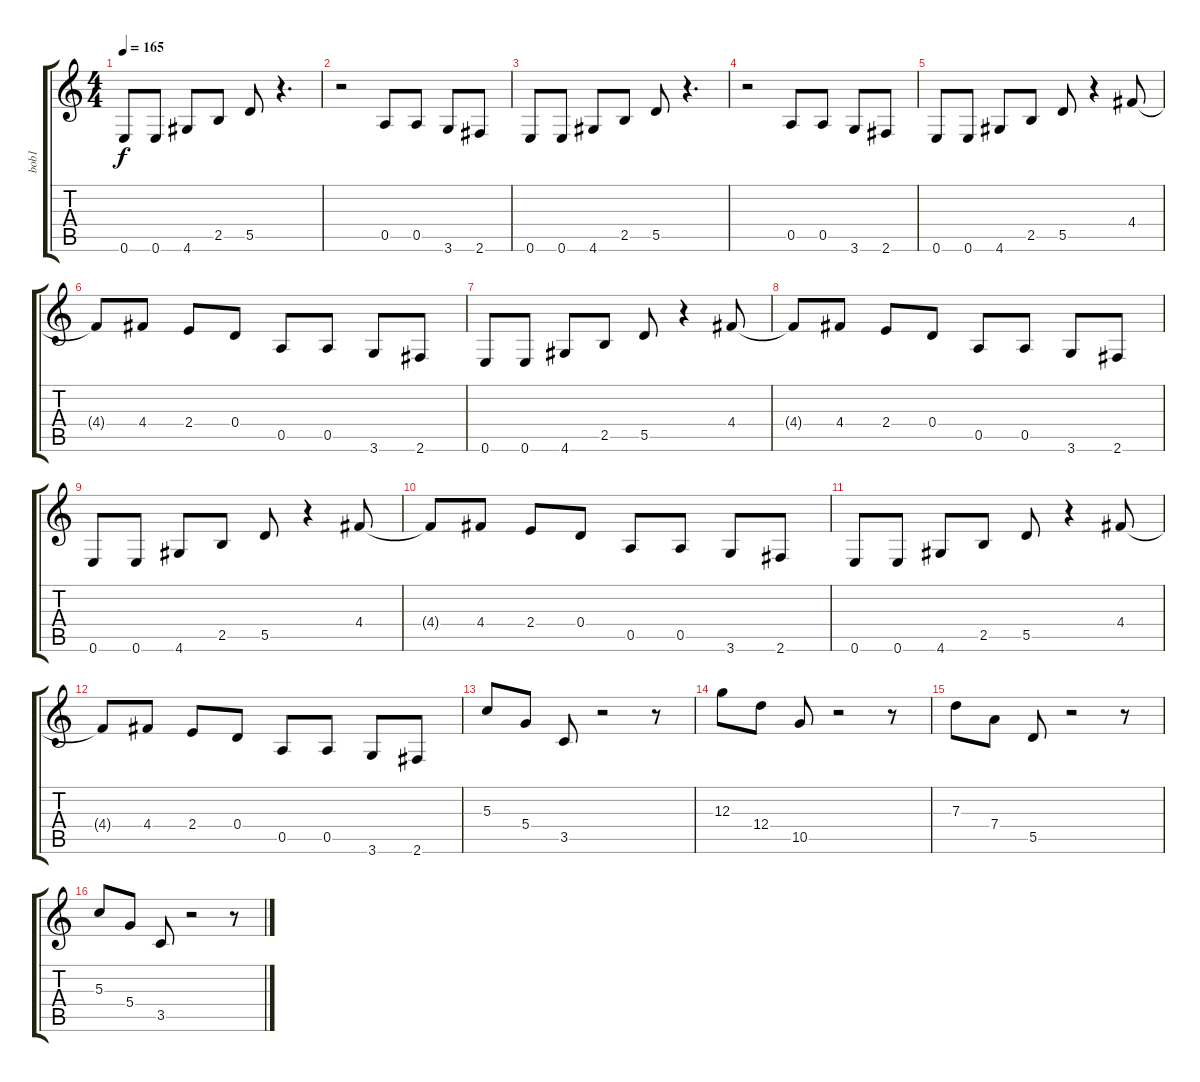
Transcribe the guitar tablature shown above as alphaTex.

\track ("bob1" "bob1") {instrument overdrivenguitar}
\staff {score tabs}
\tuning (E4 B3 G3 D3 A2 E2) {hide}
\ts (4 4)
\tempo 165
\clef g2
\ks c
0.6.8{dy f} 0.6.8 4.6.8 2.5.8 5.5.8 r.4{d} |
r.2 0.5.8 0.5.8 3.6.8 2.6.8 |
0.6.8 0.6.8 4.6.8 2.5.8 5.5.8 r.4{d} |
r.2 0.5.8 0.5.8 3.6.8 2.6.8 |
0.6.8 0.6.8 4.6.8 2.5.8 5.5.8 r.4 4.4.8{instrument distortionguitar} |
4.4{t}.8 4.4.8 2.4.8 0.4.8 0.5.8{instrument overdrivenguitar} 0.5.8 3.6.8 2.6.8 |
0.6.8 0.6.8 4.6.8 2.5.8 5.5.8 r.4 4.4.8{instrument distortionguitar} |
4.4{t}.8 4.4.8 2.4.8 0.4.8 0.5.8{instrument overdrivenguitar} 0.5.8 3.6.8 2.6.8 |
0.6.8 0.6.8 4.6.8 2.5.8 5.5.8 r.4 4.4.8{instrument distortionguitar} |
4.4{t}.8 4.4.8 2.4.8 0.4.8 0.5.8{instrument overdrivenguitar} 0.5.8 3.6.8 2.6.8 |
0.6.8 0.6.8 4.6.8 2.5.8 5.5.8 r.4 4.4.8{instrument distortionguitar} |
4.4{t}.8 4.4.8 2.4.8 0.4.8 0.5.8{instrument overdrivenguitar} 0.5.8 3.6.8 2.6.8 |
5.3.8 5.4.8 3.5.8 r.2 r.8 |
12.3.8 12.4.8 10.5.8 r.2 r.8 |
7.3.8 7.4.8 5.5.8 r.2 r.8 |
5.3.8 5.4.8 3.5.8 r.2 r.8
